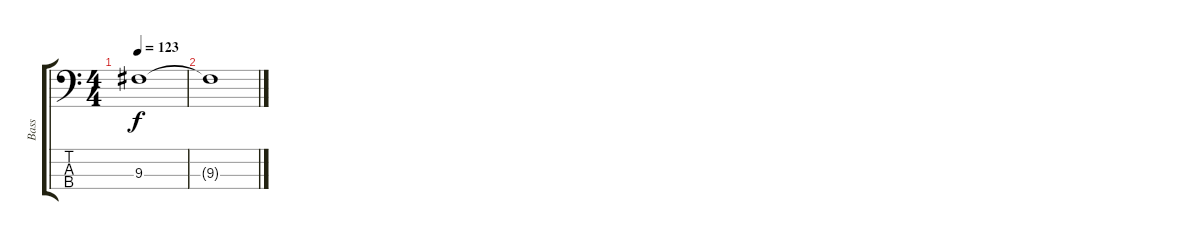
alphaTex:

\track ("Bass" "Bass") {instrument electricbassfinger}
\staff {score tabs}
\tuning (G2 D2 A1 E1) {hide}
\ts (4 4)
\tempo 123
\clef f4
\ks c
9.3{t}.1{dy f} |
9.3{t}.1
